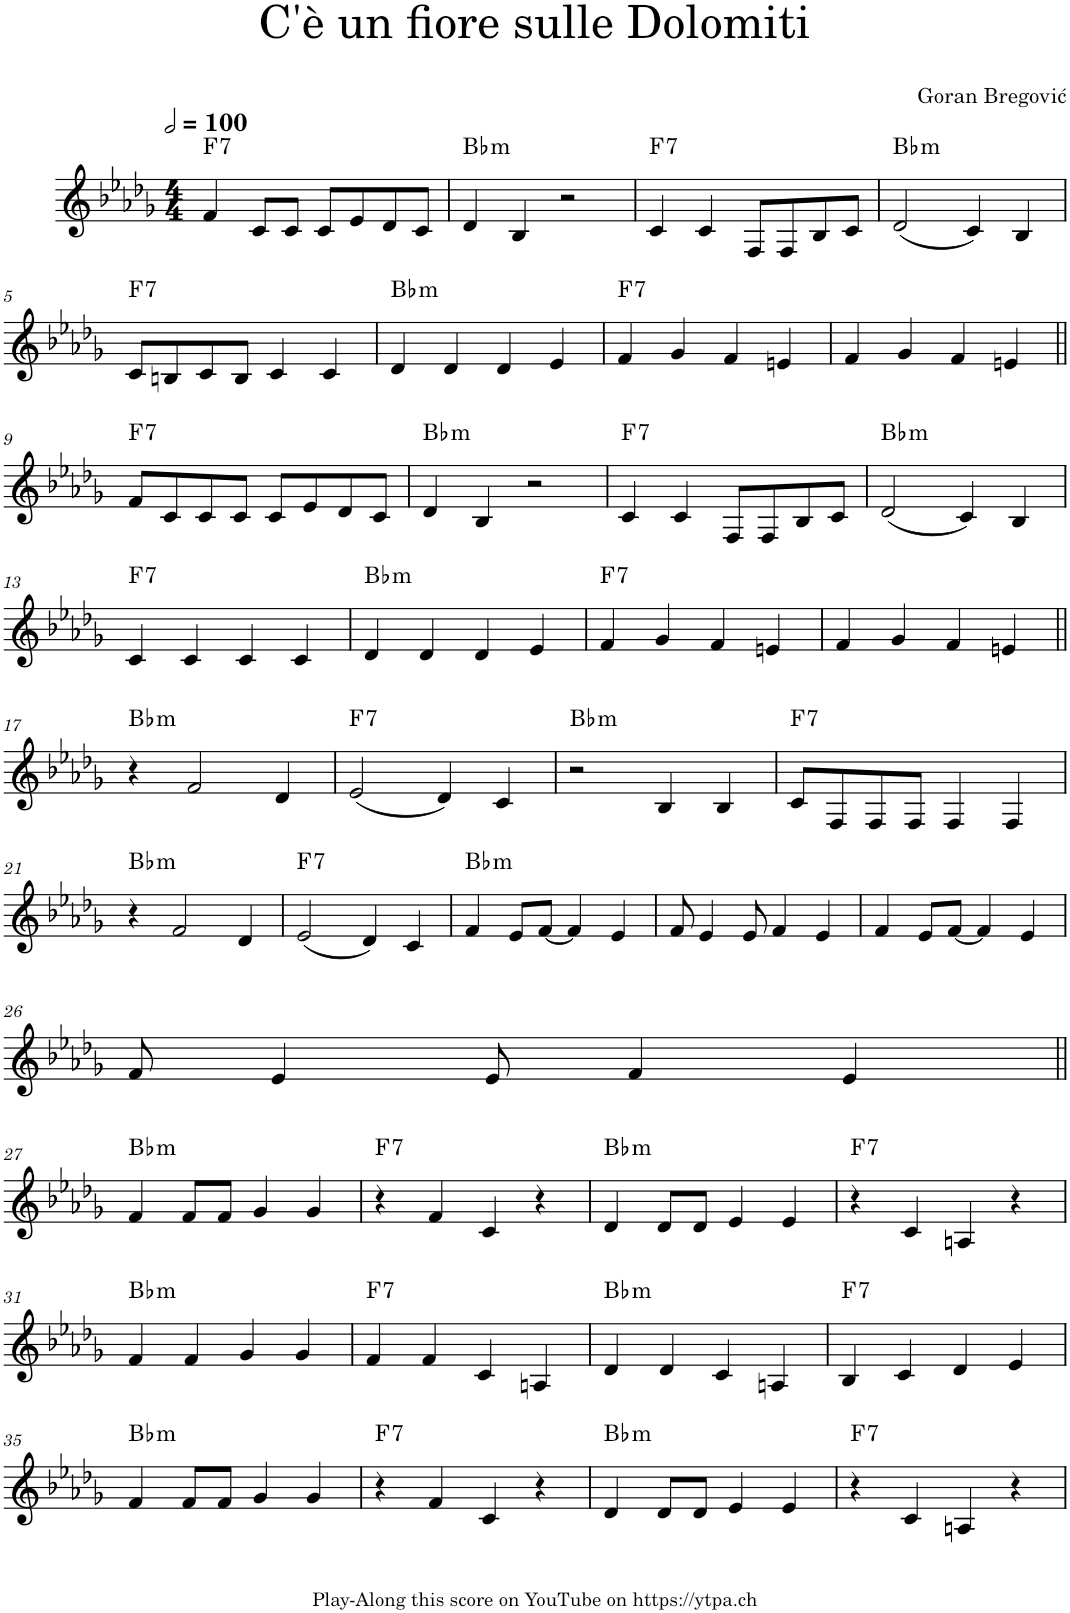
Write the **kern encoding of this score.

**kern	**harte
*part1	*part1
*staff1	*
*I"Piano	*
*I'Pno.	*
*clefG2	*
*k[b-e-a-d-g-]	*
*M4/4	*
*MM200	*
=1	=1
!	!LO:H:kt=7
4f/	F:7
8c/L	.
8c/J	.
8c/L	.
8e-/	.
8d-/	.
8c/J	.
=2	=2
!	!LO:H:kt=m
4d-/	Bb:min
4B-/	.
2r	.
=3	=3
!	!LO:H:kt=7
4c/	F:7
4c/	.
8F/L	.
8F/	.
8B-/	.
8c/J	.
=4	=4
!	!LO:H:kt=m
(2d-/	Bb:min
4c/)	.
4B-/	.
!!LO:LB:g=z
=5	=5
!	!LO:H:kt=7
8c/L	F:7
8Bn/	.
8c/	.
8B/J	.
4c/	.
4c/	.
=6	=6
!	!LO:H:kt=m
4d-/	Bb:min
4d-/	.
4d-/	.
4e-/	.
=7	=7
!	!LO:H:kt=7
4f/	F:7
4g-/	.
4f/	.
4en/	.
=8	=8
4f/	.
4g-/	.
4f/	.
4en/	.
!!LO:LB:g=z
=9||	=9||
!	!LO:H:kt=7
8f/L	F:7
8c/	.
8c/	.
8c/J	.
8c/L	.
8e-/	.
8d-/	.
8c/J	.
=10	=10
!	!LO:H:kt=m
4d-/	Bb:min
4B-/	.
2r	.
=11	=11
!	!LO:H:kt=7
4c/	F:7
4c/	.
8F/L	.
8F/	.
8B-/	.
8c/J	.
=12	=12
!	!LO:H:kt=m
(2d-/	Bb:min
4c/)	.
4B-/	.
!!LO:LB:g=z
=13	=13
!	!LO:H:kt=7
4c/	F:7
4c/	.
4c/	.
4c/	.
=14	=14
!	!LO:H:kt=m
4d-/	Bb:min
4d-/	.
4d-/	.
4e-/	.
=15	=15
!	!LO:H:kt=7
4f/	F:7
4g-/	.
4f/	.
4en/	.
=16	=16
4f/	.
4g-/	.
4f/	.
4en/	.
!!LO:LB:g=z
=17||	=17||
!	!LO:H:kt=m
4r	Bb:min
2f/	.
4d-/	.
=18	=18
!	!LO:H:kt=7
(2e-/	F:7
4d-/)	.
4c/	.
=19	=19
!	!LO:H:kt=m
2r	Bb:min
4B-/	.
4B-/	.
=20	=20
!	!LO:H:kt=7
8c/L	F:7
8F/	.
8F/	.
8F/J	.
4F/	.
4F/	.
!!LO:LB:g=z
=21	=21
!	!LO:H:kt=m
4r	Bb:min
2f/	.
4d-/	.
=22	=22
!	!LO:H:kt=7
(2e-/	F:7
4d-/)	.
4c/	.
=23	=23
!	!LO:H:kt=m
4f/	Bb:min
8e-/L	.
[8f/J	.
4f/]	.
4e-/	.
=24	=24
8f/	.
4e-/	.
8e-/	.
4f/	.
4e-/	.
=25	=25
4f/	.
8e-/L	.
[8f/J	.
4f/]	.
4e-/	.
!!LO:LB:g=z
=26	=26
8f/	.
4e-/	.
8e-/	.
4f/	.
4e-/	.
!!LO:LB:g=z
=27||	=27||
!	!LO:H:kt=m
4f/	Bb:min
8f/L	.
8f/J	.
4g-/	.
4g-/	.
=28	=28
!	!LO:H:kt=7
4r	F:7
4f/	.
4c/	.
4r	.
=29	=29
!	!LO:H:kt=m
4d-/	Bb:min
8d-/L	.
8d-/J	.
4e-/	.
4e-/	.
=30	=30
!	!LO:H:kt=7
4r	F:7
4c/	.
4An/	.
4r	.
!!LO:LB:g=z
=31	=31
!	!LO:H:kt=m
4f/	Bb:min
4f/	.
4g-/	.
4g-/	.
=32	=32
!	!LO:H:kt=7
4f/	F:7
4f/	.
4c/	.
4An/	.
=33	=33
!	!LO:H:kt=m
4d-/	Bb:min
4d-/	.
4c/	.
4An/	.
=34	=34
!	!LO:H:kt=7
4B-/	F:7
4c/	.
4d-/	.
4e-/	.
!!LO:LB:g=z
=35	=35
!	!LO:H:kt=m
4f/	Bb:min
8f/L	.
8f/J	.
4g-/	.
4g-/	.
=36	=36
!	!LO:H:kt=7
4r	F:7
4f/	.
4c/	.
4r	.
=37	=37
!	!LO:H:kt=m
4d-/	Bb:min
8d-/L	.
8d-/J	.
4e-/	.
4e-/	.
=38	=38
!	!LO:H:kt=7
4r	F:7
4c/	.
4An/	.
4r	.
=	=
*-	*-
